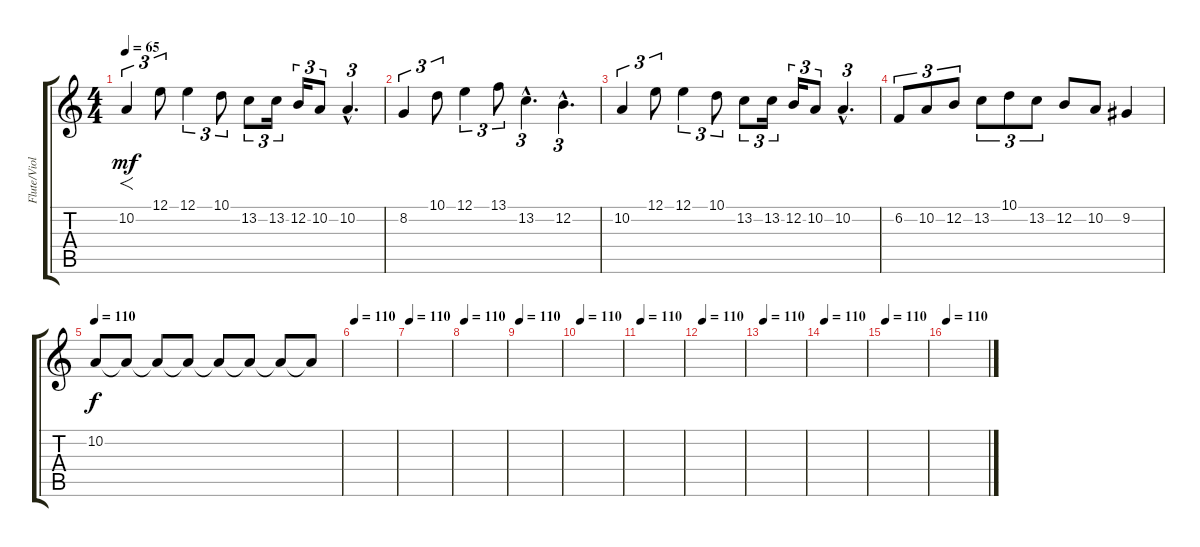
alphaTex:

\track ("Flute/Viola" "Flute/Viol") {instrument flute}
\staff {score tabs}
\tuning (E4 B3 G3 D3 A2 E2) {hide}
\ts (4 4)
\tempo 65
\clef g2
\ks c
10.2.4{f tu (3 2) dy mf instrument flute} 12.1.8{tu (3 2)} 12.1.4{tu (3 2)} 10.1.8{tu (3 2)} 13.2.8{tu (3 2)} 13.2.16{tu (3 2)} 12.2.16{tu (3 2)} 10.2.8{tu (3 2)} 10.2{hac}.4{d tu (3 2)} |
8.2.4{tu (3 2)} 10.1.8{tu (3 2)} 12.1.4{tu (3 2)} 13.1.8{tu (3 2)} 13.2{hac}.4{d tu (3 2)} 12.2{hac}.4{d tu (3 2)} |
10.2.4{tu (3 2)} 12.1.8{tu (3 2)} 12.1.4{tu (3 2)} 10.1.8{tu (3 2)} 13.2.8{tu (3 2)} 13.2.16{tu (3 2)} 12.2.16{tu (3 2)} 10.2.8{tu (3 2)} 10.2{hac}.4{d tu (3 2)} |
6.2.8{tu (3 2)} 10.2.8{tu (3 2)} 12.2.8{tu (3 2)} 13.2.8{tu (3 2)} 10.1.8{tu (3 2)} 13.2.8{tu (3 2)} 12.2.8 10.2.8 9.2.4 |
\tempo 110
10.2.8{dy f} 10.2{t}.8{volume 10} 10.2{t}.8{volume 9} 10.2{t}.8{volume 8} 10.2{t}.8{volume 7} 10.2{t}.8{volume 6} 10.2{t}.8{volume 5} 10.2{t}.8{volume 4} |
\tempo 110
|
\tempo 110
|
\tempo 110
|
\tempo 110
|
\tempo 110
|
\tempo 110
|
\tempo 110
|
\tempo 110
|
\tempo 110
|
\tempo 110
|
\tempo 110
